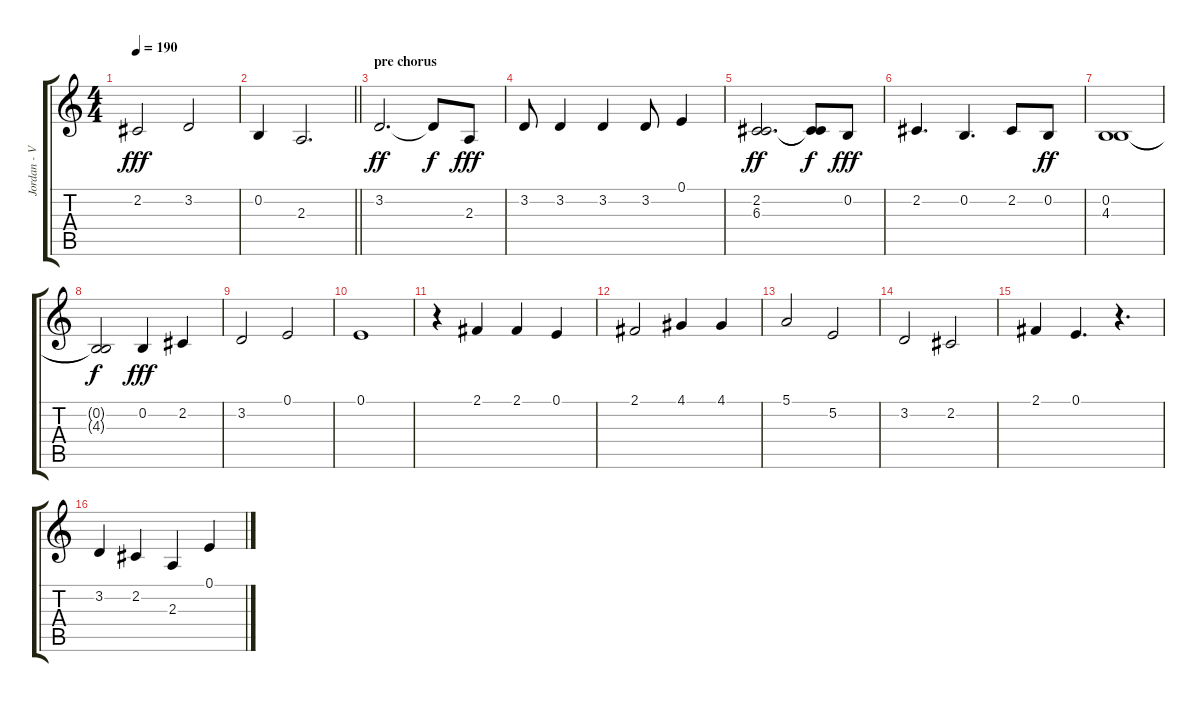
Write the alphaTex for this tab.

\track ("Jordan - Vocals" "Jordan - V") {instrument oboe}
\staff {score tabs}
\tuning (E4 B3 G3 D3 A2 E2) {hide}
\ts (4 4)
\tempo 190
\clef g2
\ks c
2.2.2{dy fff} 3.2.2 |
\barLineRight lightlight
0.2.4 2.3.2{d} |
\section ("" "pre chorus")
3.2.2{d dy ff} 3.2{t}.8{dy f} 2.3.8{dy fff} |
3.2.8 3.2.4 3.2.4 3.2.8 0.1.4 |
(2.2 6.3).2{d dy ff} (2.2{t} 6.3{t}).8{dy f} 0.2.8{dy fff} |
2.2.4{d} 0.2.4{d} 2.2.8 0.2.8{dy ff} |
(0.2 4.3).1 |
(0.2{t} 4.3{t}).2{dy f} 0.2.4{dy fff} 2.2.4 |
3.2.2 0.1.2 |
0.1.1 |
r.4 2.1.4 2.1.4 0.1.4 |
2.1.2 4.1.4 4.1.4 |
5.1.2 5.2.2 |
3.2.2 2.2.2 |
2.1.4 0.1.4{d} r.4{d} |
3.2.4 2.2.4 2.3.4 0.1.4
